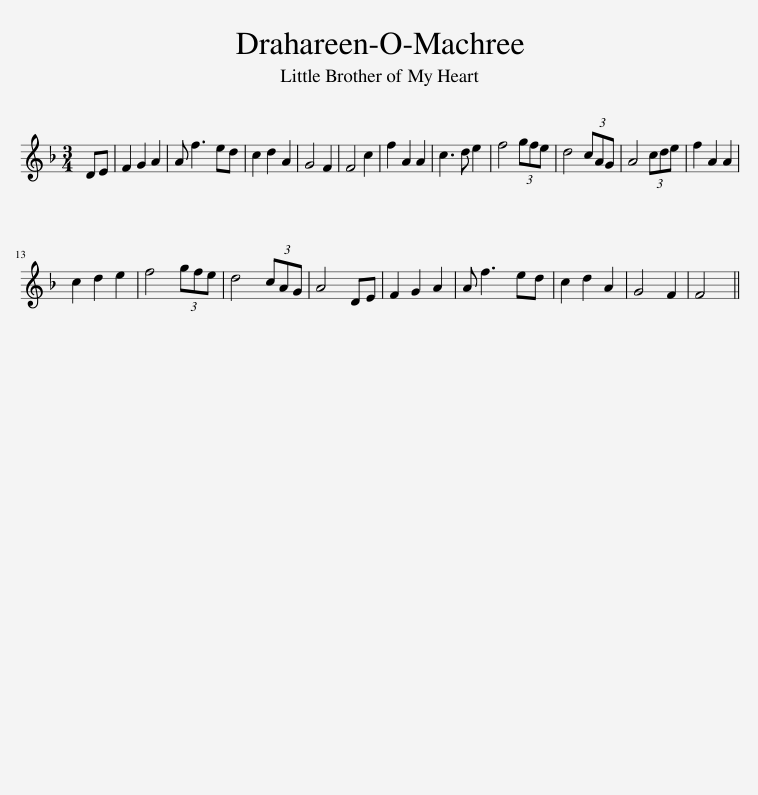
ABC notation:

X:1
L:1/8
M:3/4
I:linebreak $
K:F
V:1 treble
V:1
 DE | F2 G2 A2 | A f3 ed | c2 d2 A2 | G4 F2 | %5
 F4 c2 | f2 A2 A2 | c3 d e2 | f4 (3gfe | d4 (3cAG | %10
 A4 (3cde | f2 A2 A2 |$ c2 d2 e2 | f4 (3gfe | d4 (3cAG | %15
 A4 DE | F2 G2 A2 | A f3 ed | c2 d2 A2 | G4 F2 | %20
 F4 || %21
